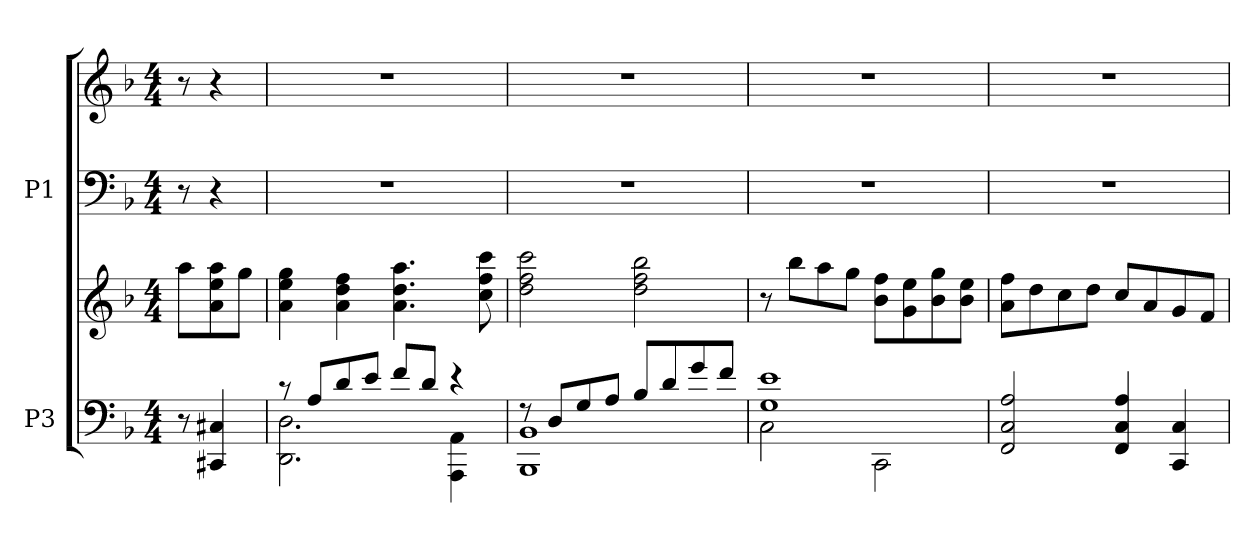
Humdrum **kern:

**kern	**kern	**kern	**kern
*part2	*part2	*part1	*part1
*staff4	*staff3	*staff2	*staff1
*I"P3	*	*I"P1	*
!!LO:PB:g=z
*clefF4	*clefG2	*clefF4	*clefG2
*k[b-]	*k[b-]	*k[b-]	*k[b-]
*F:	*F:	*F:	*F:
*M4/4	*M4/4	*M4/4	*M4/4
*MM80	*MM80	*MM80	*MM80
=1	=1	=1	=1
8r	8aai\L	8r	8r
4CC#Xi/ 4C#Xi	8ai\ 8eei 8aai	4r	4r
.	8ggi\J	.	.
=2	=2	=2	=2
*^	*	*	*
8r	2.DDi\ 2.Di	4ai\ 4eei 4ggi	1r	1r
8Ai/L	.	.	.	.
8di/	.	4ai\ 4ddi 4ffi	.	.
8ei/J	.	.	.	.
8fi/L	.	4.ai\ 4.ddi 4.aai	.	.
8di/J	.	.	.	.
4r	4AAAi\ 4AAi	.	.	.
.	.	8cci\ 8ffi 8ccci	.	.
=3	=3	=3	=3	=3
8r	1BBB-i 1BB-i	2ddi\ 2ffi 2ccci	1r	1r
8Di/L	.	.	.	.
8Gi/	.	.	.	.
8Ai/J	.	.	.	.
8B-i/L	.	2ddi\ 2ffi 2bb-i	.	.
8di/	.	.	.	.
8gi/	.	.	.	.
8fi/J	.	.	.	.
=4	=4	=4	=4	=4
1Gi 1ei	2Ci\	8r	1r	1r
.	.	8bb-i\L	.	.
.	.	8aai\	.	.
.	.	8ggi\J	.	.
.	2CCi\	8b-i\ 8ffiL	.	.
.	.	8gi\ 8eei	.	.
.	.	8b-i\ 8ggi	.	.
.	.	8b-i\ 8eeiJ	.	.
*v	*v	*	*	*
!!LO:LB:g=z
=5	=5	=5	=5
2FFi/ 2Ci 2Ai	8ai\ 8ffiL	1r	1r
.	8ddi\	.	.
.	8cci\	.	.
.	8ddi\J	.	.
4FFi/ 4Ci 4Ai	8cci/L	.	.
.	8ai/	.	.
4CCi/ 4Ci	8gi/	.	.
.	8fi/J	.	.
=	=	=	=
*-	*-	*-	*-
